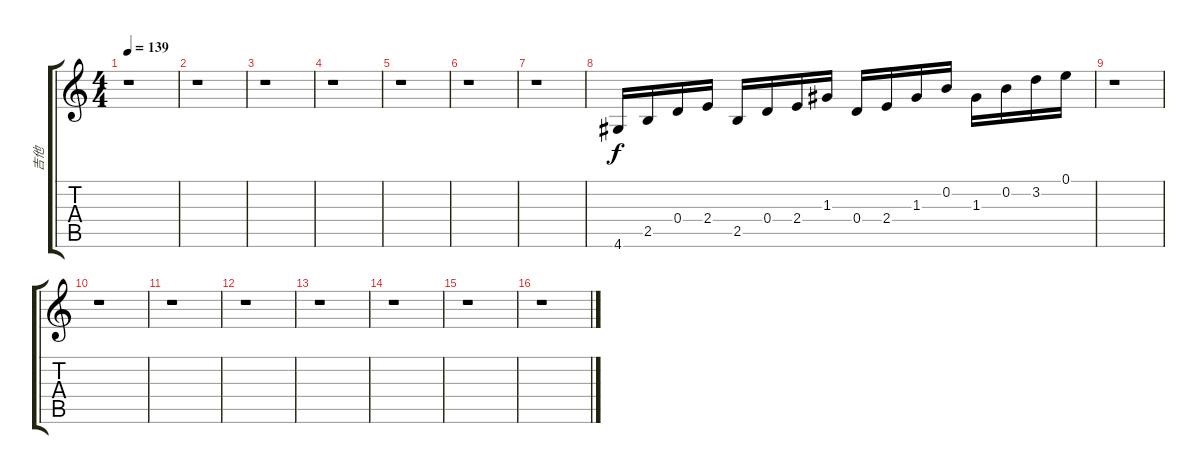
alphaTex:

\track ("吉他" "吉他") {instrument acousticguitarsteel}
\staff {score tabs}
\tuning (E4 B3 G3 D3 A2 E2) {hide}
\ts (4 4)
\tempo 139
\clef g2
\ks c
r.1{dy f} |
r.1 |
r.1 |
r.1 |
r.1 |
r.1 |
r.1 |
4.6.16{balance 2} 2.5.16{balance 3} 0.4.16{balance 4} 2.4.16{balance 4} 2.5.16{balance 5} 0.4.16{balance 6} 2.4.16{balance 6} 1.3.16{balance 7} 0.4.16{balance 8} 2.4.16{balance 9} 1.3.16{balance 10} 0.2.16{balance 10} 1.3.16{balance 11} 0.2.16{balance 12} 3.2.16{balance 12} 0.1.16{balance 13} |
r.1 |
r.1 |
r.1 |
r.1 |
r.1 |
r.1 |
r.1 |
r.1
